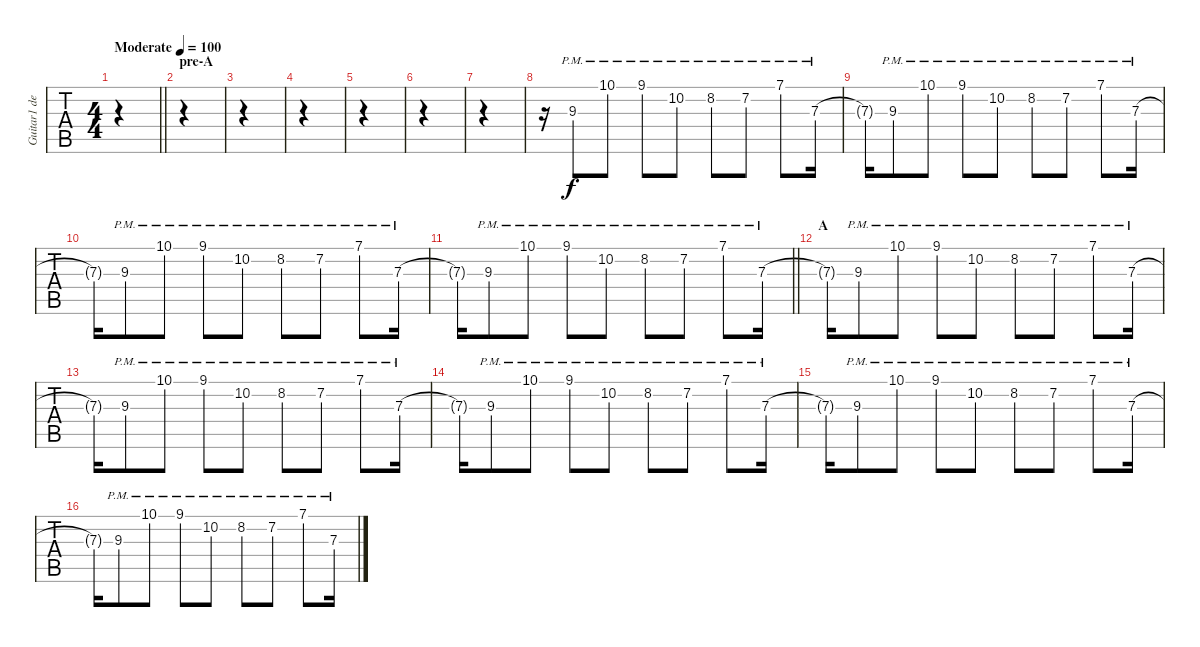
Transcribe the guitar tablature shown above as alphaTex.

\track ("Guitar1 delay" "Guitar1 de") {instrument overdrivenguitar}
\staff {tabs}
\tuning (E4 B3 G3 D3 A2 D2) {hide}
\ts (4 4)
\tempo (100 "Moderate")
\clef g2
\barLineRight lightlight
\ks bminor
|
\section ("" "pre-A")
|
|
|
|
|
|
r.16 9.3{pm}.8 10.1{pm}.8 9.1{pm}.8 10.2{pm}.8 8.2{pm}.8 7.2{pm}.8 7.1{pm}.8 7.3{pm}.16 |
7.3{t}.16 9.3{pm}.8 10.1{pm}.8 9.1{pm}.8 10.2{pm}.8 8.2{pm}.8 7.2{pm}.8 7.1{pm}.8 7.3{pm}.16 |
7.3{t}.16 9.3{pm}.8 10.1{pm}.8 9.1{pm}.8 10.2{pm}.8 8.2{pm}.8 7.2{pm}.8 7.1{pm}.8 7.3{pm}.16 |
\barLineRight lightlight
7.3{t}.16 9.3{pm}.8 10.1{pm}.8 9.1{pm}.8 10.2{pm}.8 8.2{pm}.8 7.2{pm}.8 7.1{pm}.8 7.3{pm}.16 |
\section ("" "A")
7.3{t}.16 9.3{pm}.8 10.1{pm}.8 9.1{pm}.8 10.2{pm}.8 8.2{pm}.8 7.2{pm}.8 7.1{pm}.8 7.3{pm}.16 |
7.3{t}.16 9.3{pm}.8 10.1{pm}.8 9.1{pm}.8 10.2{pm}.8 8.2{pm}.8 7.2{pm}.8 7.1{pm}.8 7.3{pm}.16 |
7.3{t}.16 9.3{pm}.8 10.1{pm}.8 9.1{pm}.8 10.2{pm}.8 8.2{pm}.8 7.2{pm}.8 7.1{pm}.8 7.3{pm}.16 |
7.3{t}.16 9.3{pm}.8 10.1{pm}.8 9.1{pm}.8 10.2{pm}.8 8.2{pm}.8 7.2{pm}.8 7.1{pm}.8 7.3{pm}.16 |
7.3{t}.16 9.3{pm}.8 10.1{pm}.8 9.1{pm}.8 10.2{pm}.8 8.2{pm}.8 7.2{pm}.8 7.1{pm}.8 7.3{pm}.16
